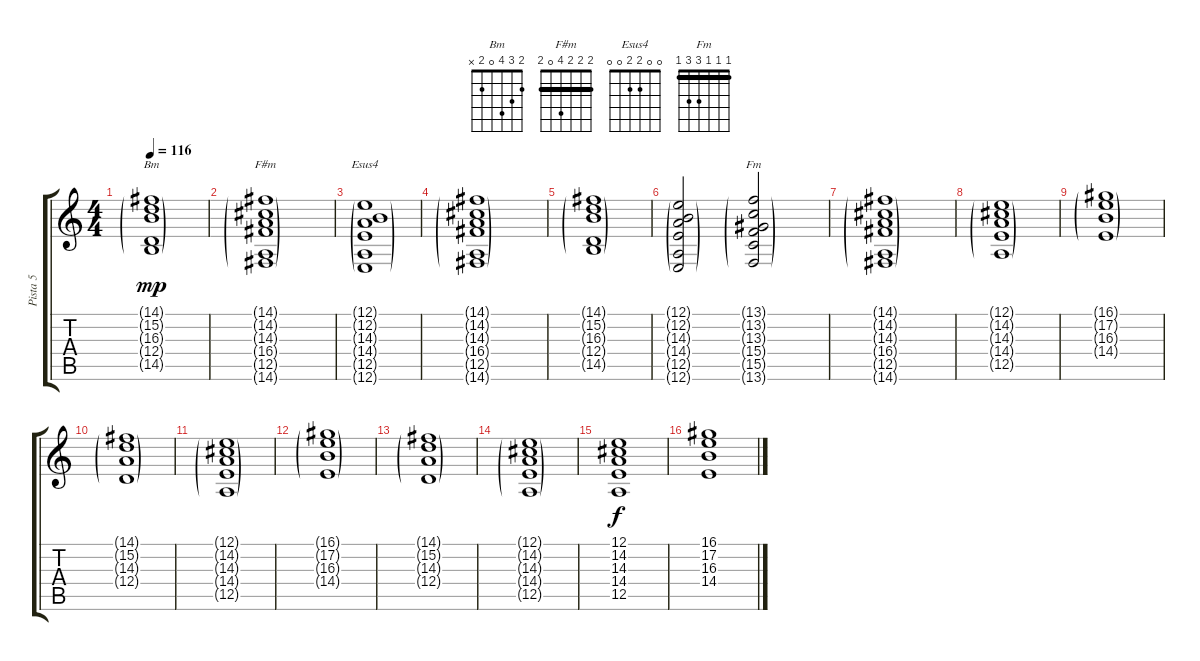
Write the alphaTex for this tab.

\track ("Pista 5" "Pista 5") {instrument drawbarorgan}
\staff {score tabs}
\tuning (E4 B3 G3 D3 A2 E2) {hide}
\chord ("Bm" 2 3 4 0 2 x)
\chord ("F#m" 2 2 2 4 0 2) {barre 2}
\chord ("Esus4" 0 0 2 2 0 0)
\chord ("Fm" 1 1 1 3 3 1) {barre 1}
\ts (4 4)
\tempo 116
\clef g2
\ks c
(14.1{g} 15.2{g} 16.3{g} 12.4{g} 14.5{g}).1{ch "Bm" dy mp} |
(14.1{g} 14.2{g} 14.3{g} 16.4{g} 12.5{g} 14.6{g}).1{ch "F#m"} |
(12.1{g} 12.2{g} 14.3{g} 14.4{g} 12.5{g} 12.6{g}).1{ch "Esus4"} |
(14.1{g} 14.2{g} 14.3{g} 16.4{g} 12.5{g} 14.6{g}).1 |
(14.1{g} 15.2{g} 16.3{g} 12.4{g} 14.5{g}).1 |
(12.1{g} 12.2{g} 14.3{g} 14.4{g} 12.5{g} 12.6{g}).2 (13.1{g} 13.2{g} 13.3{g} 15.4{g} 15.5{g} 13.6{g}).2{ch "Fm"} |
(14.1{g} 14.2{g} 14.3{g} 16.4{g} 12.5{g} 14.6{g}).1 |
(12.1{g} 14.2{g} 14.3{g} 14.4{g} 12.5{g}).1 |
(16.1{g} 17.2{g} 16.3{g} 14.4{g}).1 |
(14.1{g} 15.2{g} 14.3{g} 12.4{g}).1 |
(12.1{g} 14.2{g} 14.3{g} 14.4{g} 12.5{g}).1 |
(16.1{g} 17.2{g} 16.3{g} 14.4{g}).1 |
(14.1{g} 15.2{g} 14.3{g} 12.4{g}).1 |
(12.1{g} 14.2{g} 14.3{g} 14.4{g} 12.5{g}).1 |
(12.1 14.2 14.3 14.4 12.5).1{dy f} |
(16.1 17.2 16.3 14.4).1
